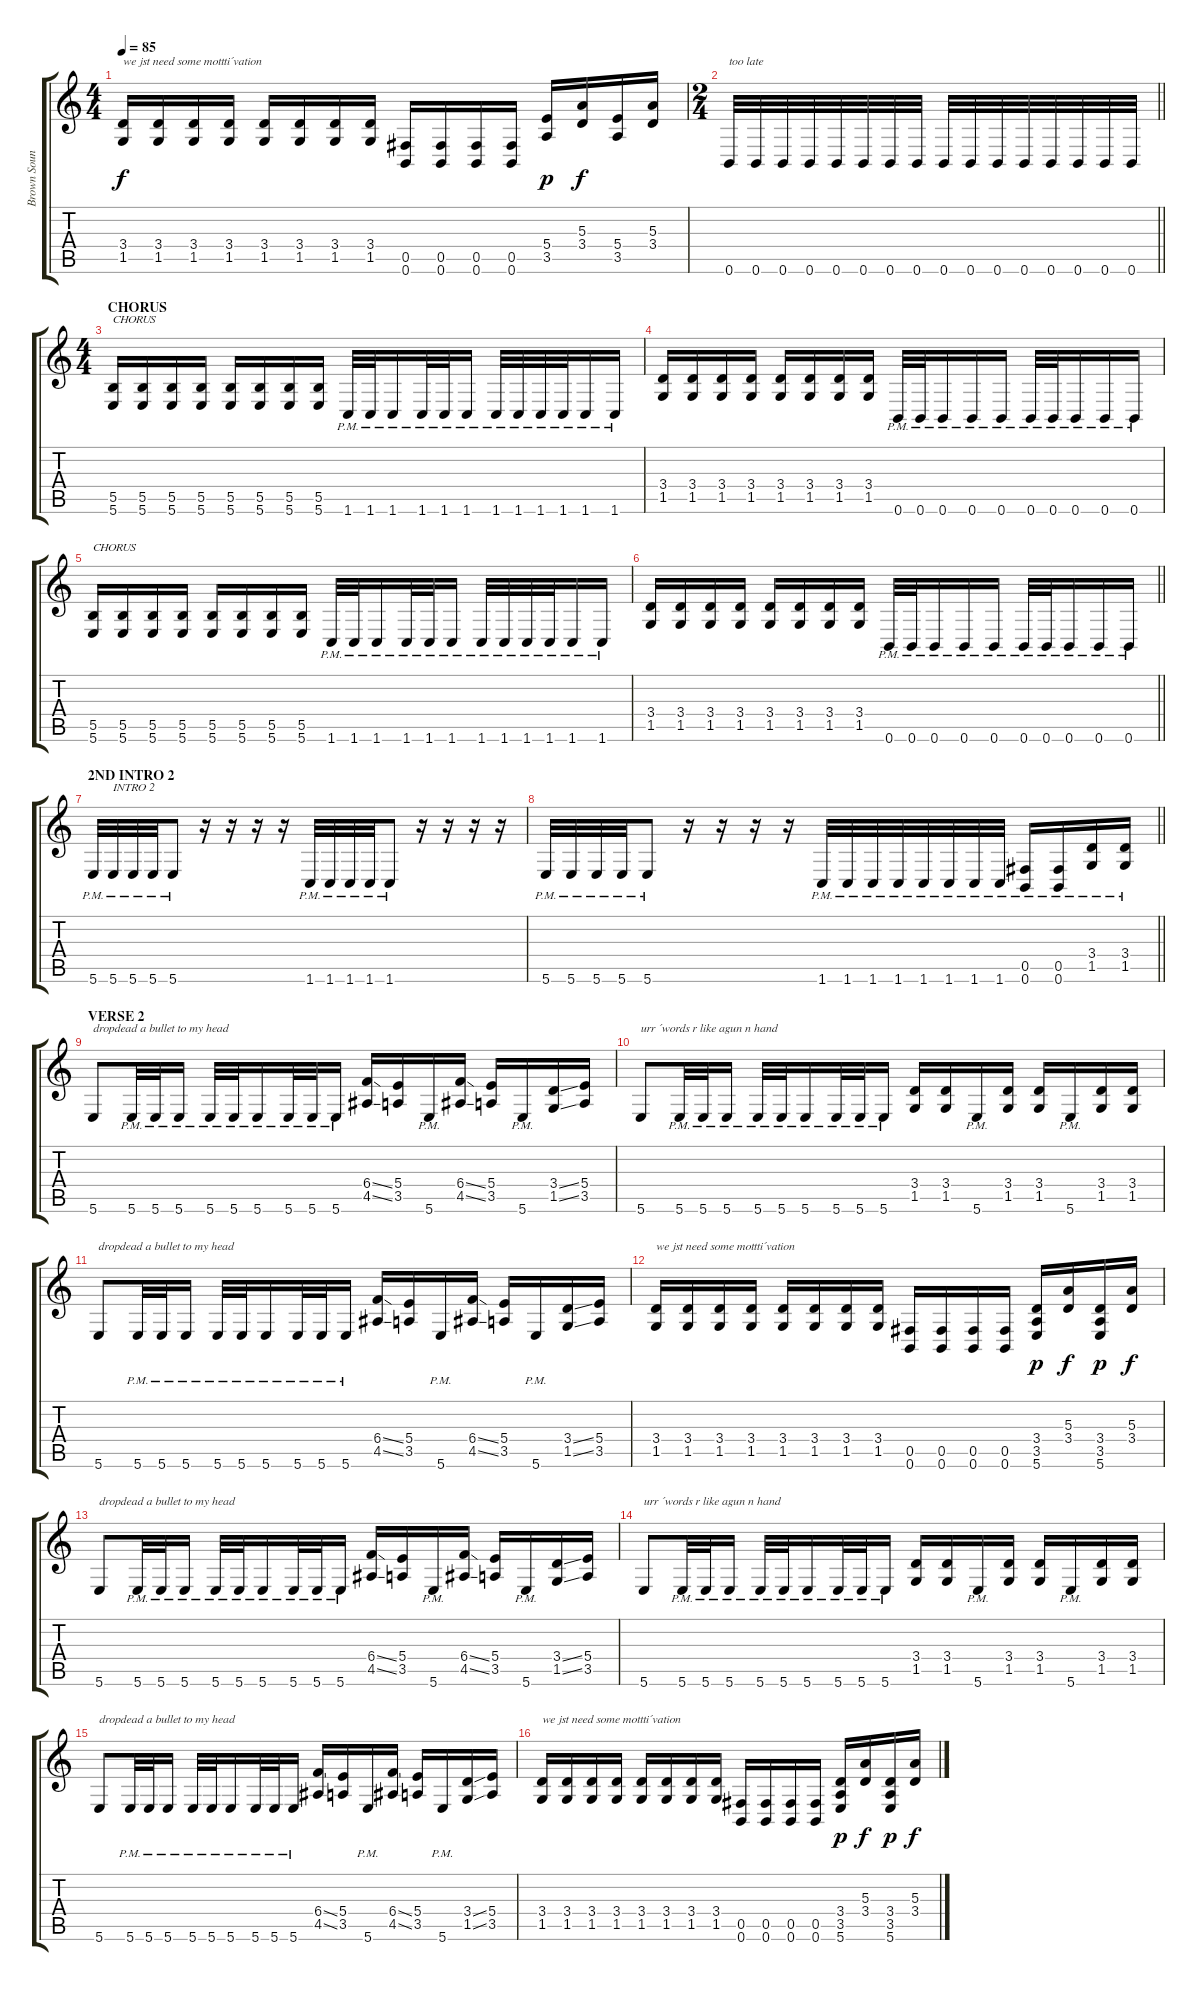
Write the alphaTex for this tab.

\track ("Brown Sound" "Brown Soun") {instrument distortionguitar}
\staff {score tabs}
\tuning (Db4 Ab3 E3 B2 Gb2 B1) {hide}
\ts (4 4)
\tempo 85
\clef g2
\ks c
(3.4 1.5).16{txt "we jst need some mottti´vation" dy f} (3.4 1.5).16 (3.4 1.5).16 (3.4 1.5).16 (3.4 1.5).16 (3.4 1.5).16 (3.4 1.5).16 (3.4 1.5).16 (0.5 0.6).16 (0.5 0.6).16 (0.5 0.6).16 (0.5 0.6).16 (5.4 3.5).16{dy p} (5.3 3.4).16{dy f} (5.4 3.5).16 (5.3 3.4).16 |
\ts (2 4)
\barLineRight lightlight
0.6.32{txt "too late"} 0.6.32 0.6.32 0.6.32 0.6.32 0.6.32 0.6.32 0.6.32 0.6.32 0.6.32 0.6.32 0.6.32 0.6.32 0.6.32 0.6.32 0.6.32 |
\ts (4 4)
\section ("" "CHORUS")
(5.5 5.6).16{txt "CHORUS"} (5.5 5.6).16 (5.5 5.6).16 (5.5 5.6).16 (5.5 5.6).16 (5.5 5.6).16 (5.5 5.6).16 (5.5 5.6).16 1.6{pm}.32 1.6{pm}.32 1.6{pm}.16 1.6{pm}.32 1.6{pm}.32 1.6{pm}.16 1.6{pm}.32 1.6{pm}.32 1.6{pm}.32 1.6{pm}.32 1.6{pm}.16 1.6{pm}.16 |
(3.4 1.5).16 (3.4 1.5).16 (3.4 1.5).16 (3.4 1.5).16 (3.4 1.5).16 (3.4 1.5).16 (3.4 1.5).16 (3.4 1.5).16 0.6{pm}.32 0.6{pm}.32 0.6{pm}.16 0.6{pm}.16 0.6{pm}.16 0.6{pm}.32 0.6{pm}.32 0.6{pm}.16 0.6{pm}.16 0.6{pm}.16 |
(5.5 5.6).16{txt "CHORUS"} (5.5 5.6).16 (5.5 5.6).16 (5.5 5.6).16 (5.5 5.6).16 (5.5 5.6).16 (5.5 5.6).16 (5.5 5.6).16 1.6{pm}.32 1.6{pm}.32 1.6{pm}.16 1.6{pm}.32 1.6{pm}.32 1.6{pm}.16 1.6{pm}.32 1.6{pm}.32 1.6{pm}.32 1.6{pm}.32 1.6{pm}.16 1.6{pm}.16 |
\barLineRight lightlight
(3.4 1.5).16 (3.4 1.5).16 (3.4 1.5).16 (3.4 1.5).16 (3.4 1.5).16 (3.4 1.5).16 (3.4 1.5).16 (3.4 1.5).16 0.6{pm}.32 0.6{pm}.32 0.6{pm}.16 0.6{pm}.16 0.6{pm}.16 0.6{pm}.32 0.6{pm}.32 0.6{pm}.16 0.6{pm}.16 0.6{pm}.16 |
\section ("" "2ND INTRO 2")
5.6{pm}.32 5.6{pm}.32{txt "INTRO 2"} 5.6{pm}.32 5.6{pm}.32 5.6{pm}.8 r.16 r.16 r.16 r.16 1.6{pm}.32 1.6{pm}.32 1.6{pm}.32 1.6{pm}.32 1.6{pm}.8 r.16 r.16 r.16 r.16 |
\barLineRight lightlight
5.6{pm}.32 5.6{pm}.32 5.6{pm}.32 5.6{pm}.32 5.6{pm}.8 r.16 r.16 r.16 r.16 1.6{pm}.32 1.6{pm}.32 1.6{pm}.32 1.6{pm}.32 1.6{pm}.32 1.6{pm}.32 1.6{pm}.32 1.6{pm}.32 (0.5{pm} 0.6{pm}).16 (0.5{pm} 0.6{pm}).16 (3.4{pm} 1.5{pm}).16 (3.4{pm} 1.5{pm}).16 |
\section ("" "VERSE 2")
5.6.8{txt "dropdead a bullet to my head"} 5.6{pm}.32 5.6{pm}.32 5.6{pm}.16 5.6{pm}.32 5.6{pm}.32 5.6{pm}.16 5.6{pm}.32 5.6{pm}.32 5.6{pm}.16 (6.4{ss} 4.5{ss}).16 (5.4 3.5).16 5.6{pm}.16 (6.4{ss} 4.5{ss}).16 (5.4 3.5).16 5.6{pm}.16 (3.4{ss} 1.5{ss}).16 (5.4 3.5).16 |
5.6.8{txt "urr ´words r like agun n hand"} 5.6{pm}.32 5.6{pm}.32 5.6{pm}.16 5.6{pm}.32 5.6{pm}.32 5.6{pm}.16 5.6{pm}.32 5.6{pm}.32 5.6{pm}.16 (3.4 1.5).16 (3.4 1.5).16 5.6{pm}.16 (3.4 1.5).16 (3.4 1.5).16 5.6{pm}.16 (3.4 1.5).16 (3.4 1.5).16 |
5.6.8{txt "dropdead a bullet to my head"} 5.6{pm}.32 5.6{pm}.32 5.6{pm}.16 5.6{pm}.32 5.6{pm}.32 5.6{pm}.16 5.6{pm}.32 5.6{pm}.32 5.6{pm}.16 (6.4{ss} 4.5{ss}).16 (5.4 3.5).16 5.6{pm}.16 (6.4{ss} 4.5{ss}).16 (5.4 3.5).16 5.6{pm}.16 (3.4{ss} 1.5{ss}).16 (5.4 3.5).16 |
(3.4 1.5).16{txt "we jst need some mottti´vation"} (3.4 1.5).16 (3.4 1.5).16 (3.4 1.5).16 (3.4 1.5).16 (3.4 1.5).16 (3.4 1.5).16 (3.4 1.5).16 (0.5 0.6).16 (0.5 0.6).16 (0.5 0.6).16 (0.5 0.6).16 (3.4 3.5 5.6).16{dy p} (5.3 3.4).16{dy f} (3.4 3.5 5.6).16{dy p} (5.3 3.4).16{dy f} |
5.6.8{txt "dropdead a bullet to my head"} 5.6{pm}.32 5.6{pm}.32 5.6{pm}.16 5.6{pm}.32 5.6{pm}.32 5.6{pm}.16 5.6{pm}.32 5.6{pm}.32 5.6{pm}.16 (6.4{ss} 4.5{ss}).16 (5.4 3.5).16 5.6{pm}.16 (6.4{ss} 4.5{ss}).16 (5.4 3.5).16 5.6{pm}.16 (3.4{ss} 1.5{ss}).16 (5.4 3.5).16 |
5.6.8{txt "urr ´words r like agun n hand"} 5.6{pm}.32 5.6{pm}.32 5.6{pm}.16 5.6{pm}.32 5.6{pm}.32 5.6{pm}.16 5.6{pm}.32 5.6{pm}.32 5.6{pm}.16 (3.4 1.5).16 (3.4 1.5).16 5.6{pm}.16 (3.4 1.5).16 (3.4 1.5).16 5.6{pm}.16 (3.4 1.5).16 (3.4 1.5).16 |
5.6.8{txt "dropdead a bullet to my head"} 5.6{pm}.32 5.6{pm}.32 5.6{pm}.16 5.6{pm}.32 5.6{pm}.32 5.6{pm}.16 5.6{pm}.32 5.6{pm}.32 5.6{pm}.16 (6.4{ss} 4.5{ss}).16 (5.4 3.5).16 5.6{pm}.16 (6.4{ss} 4.5{ss}).16 (5.4 3.5).16 5.6{pm}.16 (3.4{ss} 1.5{ss}).16 (5.4 3.5).16 |
(3.4 1.5).16{txt "we jst need some mottti´vation"} (3.4 1.5).16 (3.4 1.5).16 (3.4 1.5).16 (3.4 1.5).16 (3.4 1.5).16 (3.4 1.5).16 (3.4 1.5).16 (0.5 0.6).16 (0.5 0.6).16 (0.5 0.6).16 (0.5 0.6).16 (3.4 3.5 5.6).16{dy p} (5.3 3.4).16{dy f} (3.4 3.5 5.6).16{dy p} (5.3 3.4).16{dy f}
